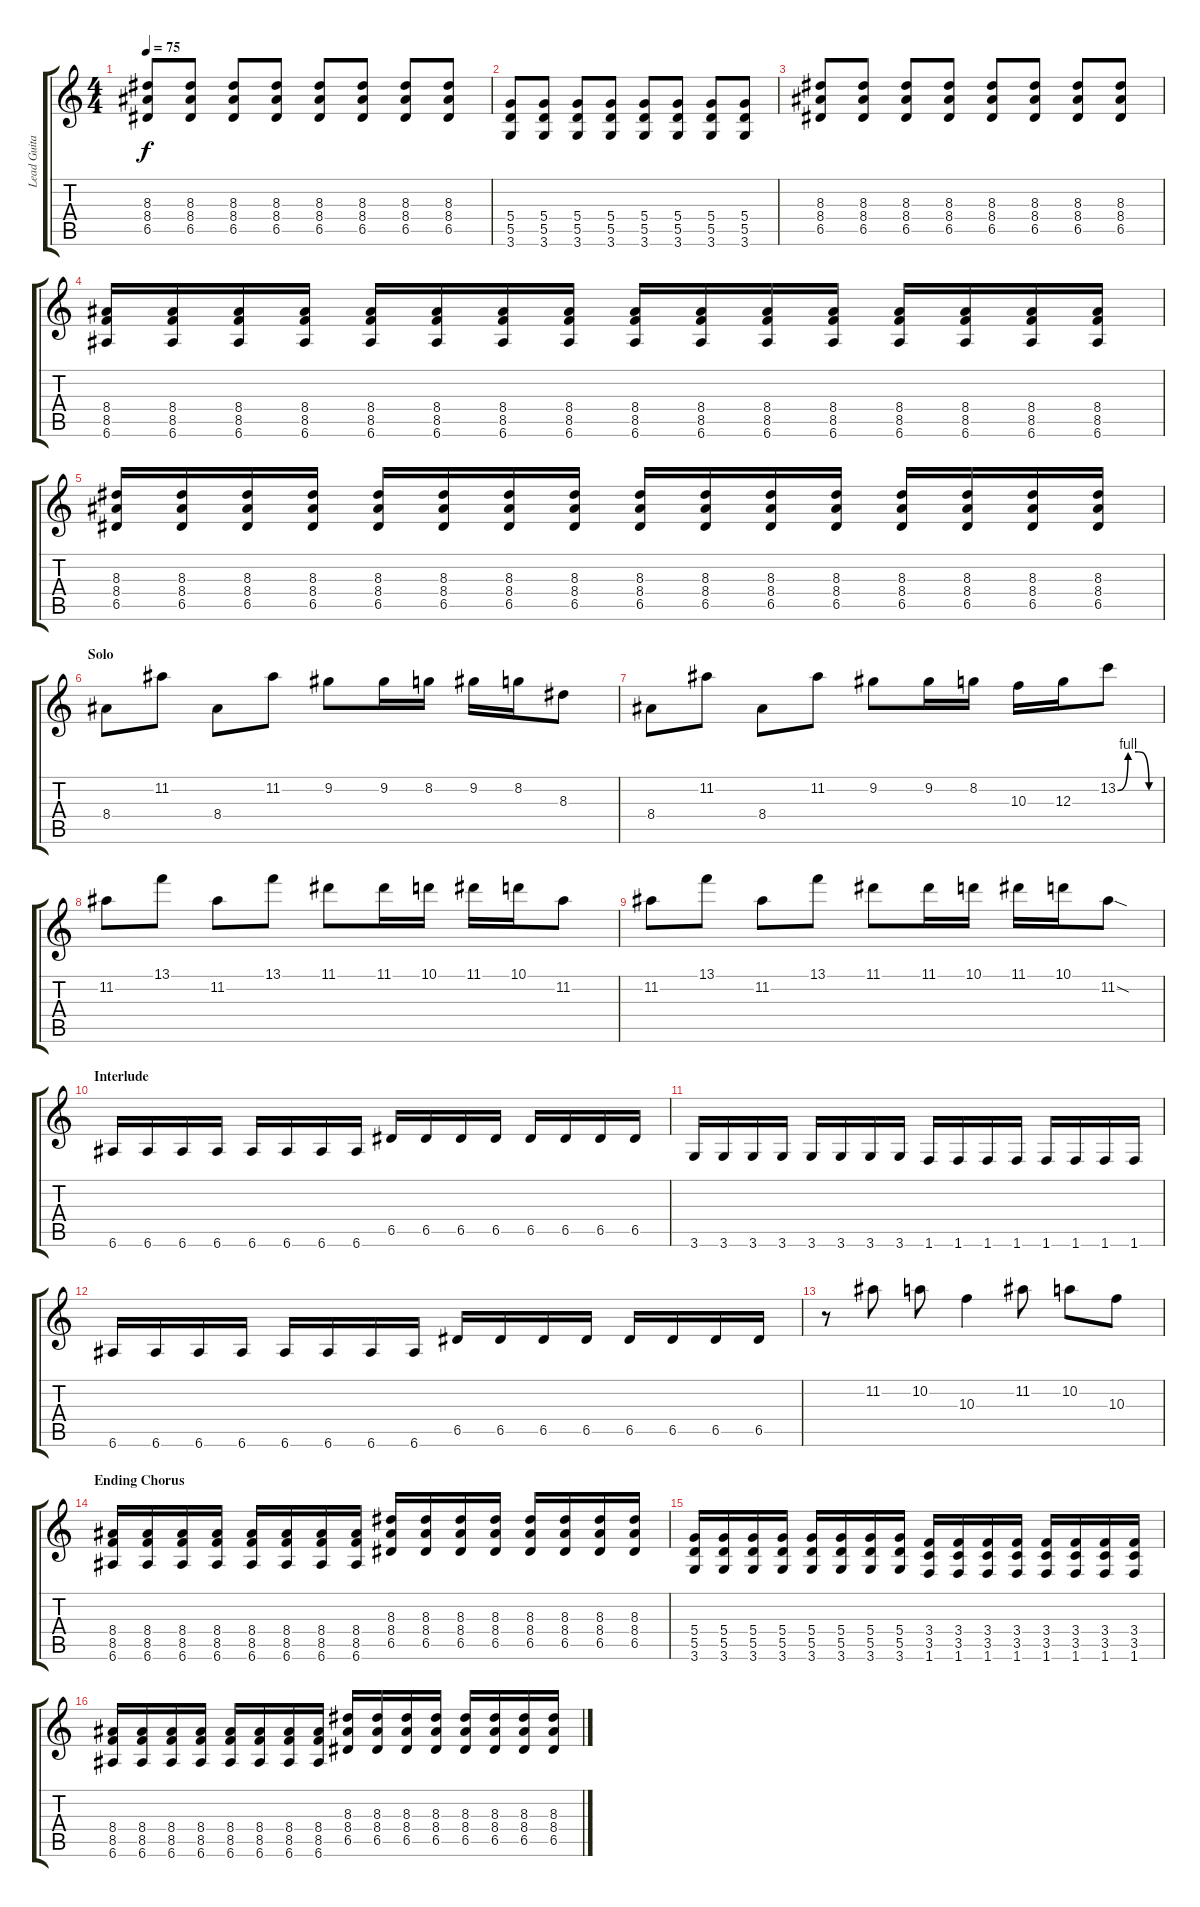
\track ("Lead Guitar" "Lead Guita") {instrument distortionguitar}
\staff {score tabs}
\tuning (E4 B3 G3 D3 A2 E2) {hide}
\ts (4 4)
\tempo 75
\clef g2
\ks c
(8.3 8.4 6.5).8{dy f} (8.3 8.4 6.5).8 (8.3 8.4 6.5).8 (8.3 8.4 6.5).8 (8.3 8.4 6.5).8 (8.3 8.4 6.5).8 (8.3 8.4 6.5).8 (8.3 8.4 6.5).8 |
(5.4 5.5 3.6).8 (5.4 5.5 3.6).8 (5.4 5.5 3.6).8 (5.4 5.5 3.6).8 (5.4 5.5 3.6).8 (5.4 5.5 3.6).8 (5.4 5.5 3.6).8 (5.4 5.5 3.6).8 |
(8.3 8.4 6.5).8 (8.3 8.4 6.5).8 (8.3 8.4 6.5).8 (8.3 8.4 6.5).8 (8.3 8.4 6.5).8 (8.3 8.4 6.5).8 (8.3 8.4 6.5).8 (8.3 8.4 6.5).8 |
(8.4 8.5 6.6).16 (8.4 8.5 6.6).16 (8.4 8.5 6.6).16 (8.4 8.5 6.6).16 (8.4 8.5 6.6).16 (8.4 8.5 6.6).16 (8.4 8.5 6.6).16 (8.4 8.5 6.6).16 (8.4 8.5 6.6).16 (8.4 8.5 6.6).16 (8.4 8.5 6.6).16 (8.4 8.5 6.6).16 (8.4 8.5 6.6).16 (8.4 8.5 6.6).16 (8.4 8.5 6.6).16 (8.4 8.5 6.6).16 |
(8.3 8.4 6.5).16 (8.3 8.4 6.5).16 (8.3 8.4 6.5).16 (8.3 8.4 6.5).16 (8.3 8.4 6.5).16 (8.3 8.4 6.5).16 (8.3 8.4 6.5).16 (8.3 8.4 6.5).16 (8.3 8.4 6.5).16 (8.3 8.4 6.5).16 (8.3 8.4 6.5).16 (8.3 8.4 6.5).16 (8.3 8.4 6.5).16 (8.3 8.4 6.5).16 (8.3 8.4 6.5).16 (8.3 8.4 6.5).16 |
\section ("" "Solo")
8.4.8{volume 16} 11.2.8 8.4.8 11.2.8 9.2.8 9.2.16 8.2.16 9.2.16 8.2.16 8.3.8 |
8.4.8 11.2.8 8.4.8 11.2.8 9.2.8 9.2.16 8.2.16 10.3.16 12.3.16 13.2{be (custom 0 0 15 4 30 4 45 0 60 0)}.8 |
11.2.8 13.1.8 11.2.8 13.1.8 11.1.8 11.1.16 10.1.16 11.1.16 10.1.16 11.2.8 |
11.2.8 13.1.8 11.2.8 13.1.8 11.1.8 11.1.16 10.1.16 11.1.16 10.1.16 11.2{sod}.8 |
\section ("" "Interlude")
6.6.16{balance 3} 6.6.16 6.6.16 6.6.16 6.6.16 6.6.16 6.6.16 6.6.16 6.5.16 6.5.16 6.5.16 6.5.16 6.5.16 6.5.16 6.5.16 6.5.16 |
3.6.16 3.6.16 3.6.16 3.6.16 3.6.16 3.6.16 3.6.16 3.6.16 1.6.16 1.6.16 1.6.16 1.6.16 1.6.16 1.6.16 1.6.16 1.6.16 |
6.6.16 6.6.16 6.6.16 6.6.16 6.6.16 6.6.16 6.6.16 6.6.16 6.5.16 6.5.16 6.5.16 6.5.16 6.5.16 6.5.16 6.5.16 6.5.16 |
r.8 11.2.8 10.2.8 10.3.4 11.2.8 10.2.8 10.3.8 |
\section ("" "Ending Chorus")
(8.4 8.5 6.6).16 (8.4 8.5 6.6).16 (8.4 8.5 6.6).16 (8.4 8.5 6.6).16 (8.4 8.5 6.6).16 (8.4 8.5 6.6).16 (8.4 8.5 6.6).16 (8.4 8.5 6.6).16 (8.3 8.4 6.5).16 (8.3 8.4 6.5).16 (8.3 8.4 6.5).16 (8.3 8.4 6.5).16 (8.3 8.4 6.5).16 (8.3 8.4 6.5).16 (8.3 8.4 6.5).16 (8.3 8.4 6.5).16 |
(5.4 5.5 3.6).16 (5.4 5.5 3.6).16 (5.4 5.5 3.6).16 (5.4 5.5 3.6).16 (5.4 5.5 3.6).16 (5.4 5.5 3.6).16 (5.4 5.5 3.6).16 (5.4 5.5 3.6).16 (3.4 3.5 1.6).16 (3.4 3.5 1.6).16 (3.4 3.5 1.6).16 (3.4 3.5 1.6).16 (3.4 3.5 1.6).16 (3.4 3.5 1.6).16 (3.4 3.5 1.6).16 (3.4 3.5 1.6).16 |
(8.4 8.5 6.6).16 (8.4 8.5 6.6).16 (8.4 8.5 6.6).16 (8.4 8.5 6.6).16 (8.4 8.5 6.6).16 (8.4 8.5 6.6).16 (8.4 8.5 6.6).16 (8.4 8.5 6.6).16 (8.3 8.4 6.5).16 (8.3 8.4 6.5).16 (8.3 8.4 6.5).16 (8.3 8.4 6.5).16 (8.3 8.4 6.5).16 (8.3 8.4 6.5).16 (8.3 8.4 6.5).16 (8.3 8.4 6.5).16
